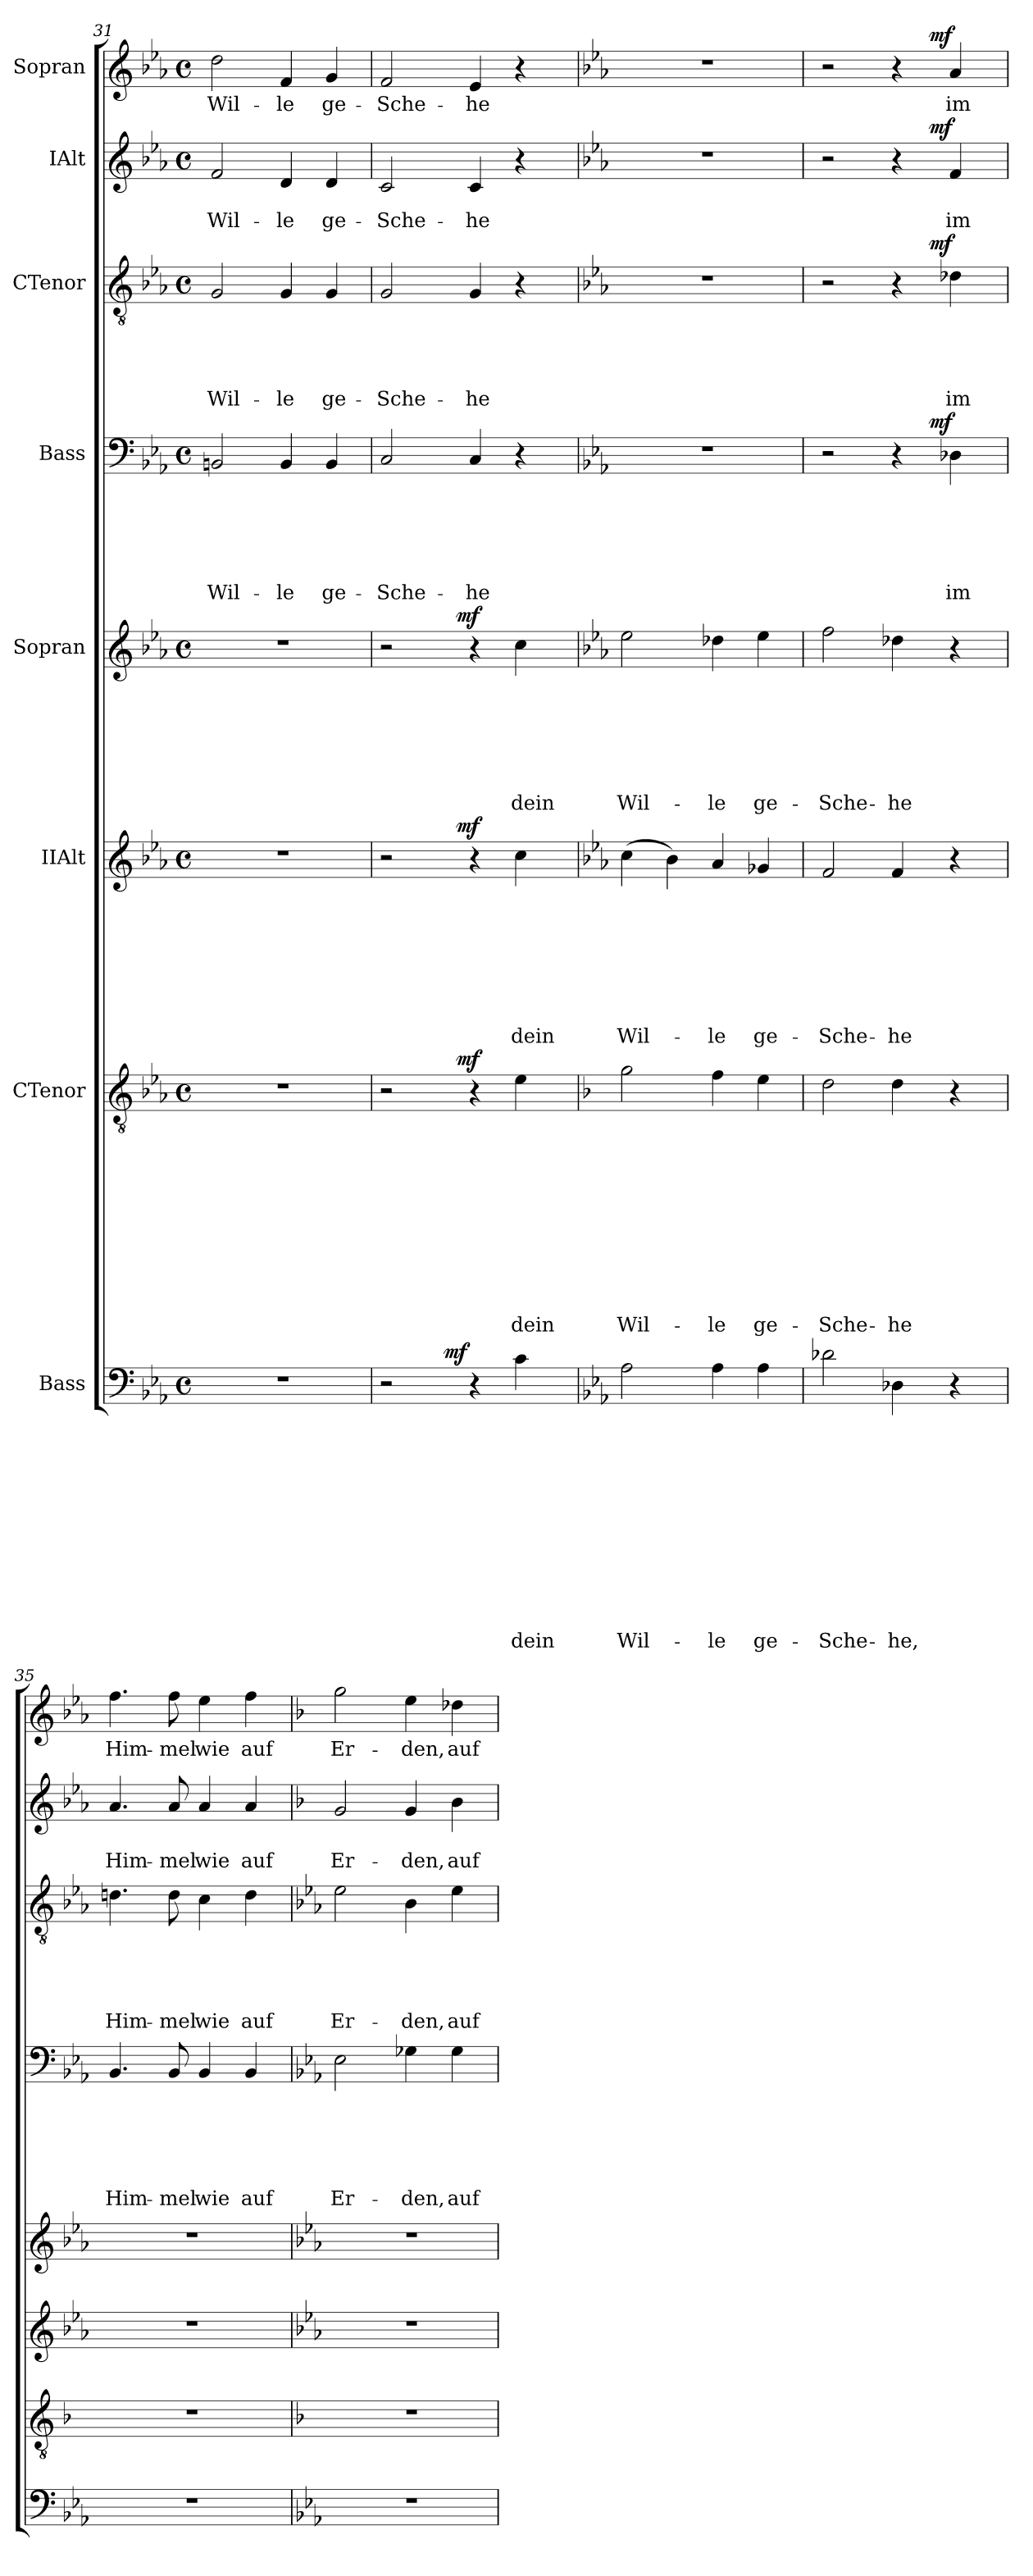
**kern	**text	**text	**text	**text	**text	**text	**text	**text	**text	**text	**text	**text	**dynam	**kern	**text	**text	**text	**text	**text	**text	**text	**text	**text	**text	**text	**dynam	**kern	**text	**text	**text	**text	**text	**text	**text	**text	**dynam	**kern	**text	**text	**text	**text	**text	**text	**text	**dynam	**kern	**text	**text	**text	**text	**text	**text	**dynam	**kern	**text	**text	**text	**text	**text	**dynam	**kern	**text	**text	**dynam	**kern	**text	**dynam
*part8	*part8	*part8	*part8	*part8	*part8	*part8	*part8	*part8	*part8	*part8	*part8	*part8	*part8	*part7	*part7	*part7	*part7	*part7	*part7	*part7	*part7	*part7	*part7	*part7	*part7	*part7	*part6	*part6	*part6	*part6	*part6	*part6	*part6	*part6	*part6	*part6	*part5	*part5	*part5	*part5	*part5	*part5	*part5	*part5	*part5	*part4	*part4	*part4	*part4	*part4	*part4	*part4	*part4	*part3	*part3	*part3	*part3	*part3	*part3	*part3	*part2	*part2	*part2	*part2	*part1	*part1	*part1
*staff8	*staff8	*staff8	*staff8	*staff8	*staff8	*staff8	*staff8	*staff8	*staff8	*staff8	*staff8	*staff8	*staff8	*staff7	*staff7	*staff7	*staff7	*staff7	*staff7	*staff7	*staff7	*staff7	*staff7	*staff7	*staff7	*staff7	*staff6	*staff6	*staff6	*staff6	*staff6	*staff6	*staff6	*staff6	*staff6	*staff6	*staff5	*staff5	*staff5	*staff5	*staff5	*staff5	*staff5	*staff5	*staff5	*staff4	*staff4	*staff4	*staff4	*staff4	*staff4	*staff4	*staff4	*staff3	*staff3	*staff3	*staff3	*staff3	*staff3	*staff3	*staff2	*staff2	*staff2	*staff2	*staff1	*staff1	*staff1
*I"Bass	*	*	*	*	*	*	*	*	*	*	*	*	*	*I"CTenor	*	*	*	*	*	*	*	*	*	*	*	*	*I"IIAlt	*	*	*	*	*	*	*	*	*	*I"Sopran	*	*	*	*	*	*	*	*	*I"Bass	*	*	*	*	*	*	*	*I"CTenor	*	*	*	*	*	*	*I"IAlt	*	*	*	*I"Sopran	*	*
*clefF4	*	*	*	*	*	*	*	*	*	*	*	*	*	*clefGv2	*	*	*	*	*	*	*	*	*	*	*	*	*clefG2	*	*	*	*	*	*	*	*	*	*clefG2	*	*	*	*	*	*	*	*	*clefF4	*	*	*	*	*	*	*	*clefGv2	*	*	*	*	*	*	*clefG2	*	*	*	*clefG2	*	*
*k[b-e-a-]	*	*	*	*	*	*	*	*	*	*	*	*	*	*k[b-e-a-]	*	*	*	*	*	*	*	*	*	*	*	*	*k[b-e-a-]	*	*	*	*	*	*	*	*	*	*k[b-e-a-]	*	*	*	*	*	*	*	*	*k[b-e-a-]	*	*	*	*	*	*	*	*k[b-e-a-]	*	*	*	*	*	*	*k[b-e-a-]	*	*	*	*k[b-e-a-]	*	*
*E-:	*	*	*	*	*	*	*	*	*	*	*	*	*	*E-:	*	*	*	*	*	*	*	*	*	*	*	*	*E-:	*	*	*	*	*	*	*	*	*	*E-:	*	*	*	*	*	*	*	*	*E-:	*	*	*	*	*	*	*	*E-:	*	*	*	*	*	*	*E-:	*	*	*	*E-:	*	*
*M4/4	*	*	*	*	*	*	*	*	*	*	*	*	*	*M4/4	*	*	*	*	*	*	*	*	*	*	*	*	*M4/4	*	*	*	*	*	*	*	*	*	*M4/4	*	*	*	*	*	*	*	*	*M4/4	*	*	*	*	*	*	*	*M4/4	*	*	*	*	*	*	*M4/4	*	*	*	*M4/4	*	*
*met(c)	*	*	*	*	*	*	*	*	*	*	*	*	*	*met(c)	*	*	*	*	*	*	*	*	*	*	*	*	*met(c)	*	*	*	*	*	*	*	*	*	*met(c)	*	*	*	*	*	*	*	*	*met(c)	*	*	*	*	*	*	*	*met(c)	*	*	*	*	*	*	*met(c)	*	*	*	*met(c)	*	*
=31	=31	=31	=31	=31	=31	=31	=31	=31	=31	=31	=31	=31	=31	=31	=31	=31	=31	=31	=31	=31	=31	=31	=31	=31	=31	=31	=31	=31	=31	=31	=31	=31	=31	=31	=31	=31	=31	=31	=31	=31	=31	=31	=31	=31	=31	=31	=31	=31	=31	=31	=31	=31	=31	=31	=31	=31	=31	=31	=31	=31	=31	=31	=31	=31	=31	=31	=31
!	!	!	!	!	!	!	!	!	!	!	!	!	!	!	!	!	!	!	!	!	!	!	!	!	!	!	!	!	!	!	!	!	!	!	!	!	!	!	!	!	!	!	!	!	!	!	!	!	!	!	!	!LO:LY:b	!	!	!	!	!	!	!LO:LY:b	!	!	!	!LO:LY:b	!	!	!LO:LY:b	!
1r	.	.	.	.	.	.	.	.	.	.	.	.	.	1r	.	.	.	.	.	.	.	.	.	.	.	.	1r	.	.	.	.	.	.	.	.	.	1r	.	.	.	.	.	.	.	.	2BBn/	.	.	.	.	.	Wil-	.	2G/	.	.	.	.	Wil-	.	2f/	.	Wil-	.	2dd\	Wil-	.
!	!	!	!	!	!	!	!	!	!	!	!	!	!	!	!	!	!	!	!	!	!	!	!	!	!	!	!	!	!	!	!	!	!	!	!	!	!	!	!	!	!	!	!	!	!	!	!	!	!	!	!	!LO:LY:b	!	!	!	!	!	!	!LO:LY:b	!	!	!	!LO:LY:b	!	!	!LO:LY:b	!
.	.	.	.	.	.	.	.	.	.	.	.	.	.	.	.	.	.	.	.	.	.	.	.	.	.	.	.	.	.	.	.	.	.	.	.	.	.	.	.	.	.	.	.	.	.	4BB/	.	.	.	.	.	-le	.	4G/	.	.	.	.	-le	.	4d/	.	-le	.	4f/	-le	.
!	!	!	!	!	!	!	!	!	!	!	!	!	!	!	!	!	!	!	!	!	!	!	!	!	!	!	!	!	!	!	!	!	!	!	!	!	!	!	!	!	!	!	!	!	!	!	!	!	!	!	!	!LO:LY:b	!	!	!	!	!	!	!LO:LY:b	!	!	!	!LO:LY:b	!	!	!LO:LY:b	!
.	.	.	.	.	.	.	.	.	.	.	.	.	.	.	.	.	.	.	.	.	.	.	.	.	.	.	.	.	.	.	.	.	.	.	.	.	.	.	.	.	.	.	.	.	.	4BB/	.	.	.	.	.	ge-	.	4G/	.	.	.	.	ge-	.	4d/	.	ge-	.	4g/	ge-	.
=32	=32	=32	=32	=32	=32	=32	=32	=32	=32	=32	=32	=32	=32	=32	=32	=32	=32	=32	=32	=32	=32	=32	=32	=32	=32	=32	=32	=32	=32	=32	=32	=32	=32	=32	=32	=32	=32	=32	=32	=32	=32	=32	=32	=32	=32	=32	=32	=32	=32	=32	=32	=32	=32	=32	=32	=32	=32	=32	=32	=32	=32	=32	=32	=32	=32	=32	=32
!	!	!	!	!	!	!	!	!	!	!	!	!	!	!	!	!	!	!	!	!	!	!	!	!	!	!	!	!	!	!	!	!	!	!	!	!	!	!	!	!	!	!	!	!	!	!	!	!	!	!	!	!LO:LY:b	!	!	!	!	!	!	!LO:LY:b	!	!	!	!LO:LY:b	!	!	!LO:LY:b	!
*^	*	*	*	*	*	*	*	*	*	*	*	*	*	*^	*	*	*	*	*	*	*	*	*	*	*	*	*^	*	*	*	*	*	*	*	*	*	*^	*	*	*	*	*	*	*	*	*	*	*	*	*	*	*	*	*	*	*	*	*	*	*	*	*	*	*	*	*	*
2r	4..ryy	.	.	.	.	.	.	.	.	.	.	.	.	.	2r	4...ryy	.	.	.	.	.	.	.	.	.	.	.	.	2r	4...ryy	.	.	.	.	.	.	.	.	.	2r	4...ryy	.	.	.	.	.	.	.	.	2C/	.	.	.	.	.	-Sche-	.	2G/	.	.	.	.	-Sche-	.	2c/	.	-Sche-	.	2f/	-Sche-	.
!	!	!	!	!	!	!	!	!	!	!	!	!	!	!LO:DY:a	!	!	!	!	!	!	!	!	!	!	!	!	!	!	!	!	!	!	!	!	!	!	!	!	!	!	!	!	!	!	!	!	!	!	!	!	!	!	!	!	!	!	!	!	!	!	!	!	!	!	!	!	!	!	!	!	!
.	2ryy	.	.	.	.	.	.	.	.	.	.	.	.	mf	.	.	.	.	.	.	.	.	.	.	.	.	.	.	.	.	.	.	.	.	.	.	.	.	.	.	.	.	.	.	.	.	.	.	.	.	.	.	.	.	.	.	.	.	.	.	.	.	.	.	.	.	.	.	.	.	.
!	!	!	!	!	!	!	!	!	!	!	!	!	!	!	!	!	!	!	!	!	!	!	!	!	!	!	!	!LO:DY:a	!	!	!	!	!	!	!	!	!	!	!LO:DY:a	!	!	!	!	!	!	!	!	!	!LO:DY:a	!	!	!	!	!	!	!	!	!	!	!	!	!	!	!	!	!	!	!	!	!	!
.	.	.	.	.	.	.	.	.	.	.	.	.	.	.	.	2ryy	.	.	.	.	.	.	.	.	.	.	.	mf	.	2ryy	.	.	.	.	.	.	.	.	mf	.	2ryy	.	.	.	.	.	.	.	mf	.	.	.	.	.	.	.	.	.	.	.	.	.	.	.	.	.	.	.	.	.	.
!	!	!	!	!	!	!	!	!	!	!	!	!	!	!	!	!	!	!	!	!	!	!	!	!	!	!	!	!	!	!	!	!	!	!	!	!	!	!	!	!	!	!	!	!	!	!	!	!	!	!	!	!	!	!	!	!LO:LY:b	!	!	!	!	!	!	!LO:LY:b	!	!	!	!LO:LY:b	!	!	!LO:LY:b	!
4r	.	.	.	.	.	.	.	.	.	.	.	.	.	.	4r	.	.	.	.	.	.	.	.	.	.	.	.	.	4r	.	.	.	.	.	.	.	.	.	.	4r	.	.	.	.	.	.	.	.	.	4C/	.	.	.	.	.	-he	.	4G/	.	.	.	.	-he	.	4c/	.	-he	.	4e-/	-he	.
!	!	!	!	!	!	!	!	!	!	!	!	!	!LO:LY:b	!	!	!	!	!	!	!	!	!	!	!	!	!	!LO:LY:b	!	!	!	!	!	!	!	!	!	!	!LO:LY:b	!	!	!	!	!	!	!	!	!	!LO:LY:b	!	!	!	!	!	!	!	!	!	!	!	!	!	!	!	!	!	!	!	!	!	!	!
4c\	.	.	.	.	.	.	.	.	.	.	.	.	dein	.	4e-\	.	.	.	.	.	.	.	.	.	.	.	dein	.	4cc\	.	.	.	.	.	.	.	.	dein	.	4cc\	.	.	.	.	.	.	.	dein	.	4r	.	.	.	.	.	.	.	4r	.	.	.	.	.	.	4r	.	.	.	4r	.	.
.	16ryy	.	.	.	.	.	.	.	.	.	.	.	.	.	.	.	.	.	.	.	.	.	.	.	.	.	.	.	.	.	.	.	.	.	.	.	.	.	.	.	.	.	.	.	.	.	.	.	.	.	.	.	.	.	.	.	.	.	.	.	.	.	.	.	.	.	.	.	.	.	.
.	.	.	.	.	.	.	.	.	.	.	.	.	.	.	.	32ryy	.	.	.	.	.	.	.	.	.	.	.	.	.	32ryy	.	.	.	.	.	.	.	.	.	.	32ryy	.	.	.	.	.	.	.	.	.	.	.	.	.	.	.	.	.	.	.	.	.	.	.	.	.	.	.	.	.	.
*v	*v	*	*	*	*	*	*	*	*	*	*	*	*	*	*	*	*	*	*	*	*	*	*	*	*	*	*	*	*v	*v	*	*	*	*	*	*	*	*	*	*v	*v	*	*	*	*	*	*	*	*	*	*	*	*	*	*	*	*	*	*	*	*	*	*	*	*	*	*	*	*	*	*
*	*	*	*	*	*	*	*	*	*	*	*	*	*	*v	*v	*	*	*	*	*	*	*	*	*	*	*	*	*	*	*	*	*	*	*	*	*	*	*	*	*	*	*	*	*	*	*	*	*	*	*	*	*	*	*	*	*	*	*	*	*	*	*	*	*	*	*	*	*
=33	=33	=33	=33	=33	=33	=33	=33	=33	=33	=33	=33	=33	=33	=33	=33	=33	=33	=33	=33	=33	=33	=33	=33	=33	=33	=33	=33	=33	=33	=33	=33	=33	=33	=33	=33	=33	=33	=33	=33	=33	=33	=33	=33	=33	=33	=33	=33	=33	=33	=33	=33	=33	=33	=33	=33	=33	=33	=33	=33	=33	=33	=33	=33	=33	=33	=33	=33
*	*	*	*	*	*	*	*	*	*	*	*	*	*	*k[b-]	*	*	*	*	*	*	*	*	*	*	*	*	*	*	*	*	*	*	*	*	*	*	*	*	*	*	*	*	*	*	*	*	*	*	*	*	*	*	*	*	*	*	*	*	*	*	*	*	*	*	*	*	*
*	*	*	*	*	*	*	*	*	*	*	*	*	*	*F:	*	*	*	*	*	*	*	*	*	*	*	*	*	*	*	*	*	*	*	*	*	*	*	*	*	*	*	*	*	*	*	*	*	*	*	*	*	*	*	*	*	*	*	*	*	*	*	*	*	*	*	*	*
*^	*	*	*	*	*	*	*	*	*	*	*	*	*	*^	*	*	*	*	*	*	*	*	*	*	*	*	*^	*	*	*	*	*	*	*	*	*	*^	*	*	*	*	*	*	*	*	*	*	*	*	*	*	*	*	*	*	*	*	*	*	*	*	*	*	*	*	*	*
!	!	!	!	!	!	!	!	!	!	!	!	!	!LO:LY:b	!	!	!	!	!	!	!	!	!	!	!	!	!	!LO:LY:b	!	!	!	!	!	!	!	!	!	!	!LO:LY:b	!	!	!	!	!	!	!	!	!	!LO:LY:b	!	!	!	!	!	!	!	!	!	!	!	!	!	!	!	!	!	!	!	!	!	!	!
*v	*v	*	*	*	*	*	*	*	*	*	*	*	*	*	*	*	*	*	*	*	*	*	*	*	*	*	*	*	*v	*v	*	*	*	*	*	*	*	*	*	*v	*v	*	*	*	*	*	*	*	*	*	*	*	*	*	*	*	*	*	*	*	*	*	*	*	*	*	*	*	*	*	*
*	*	*	*	*	*	*	*	*	*	*	*	*	*	*v	*v	*	*	*	*	*	*	*	*	*	*	*	*	*	*	*	*	*	*	*	*	*	*	*	*	*	*	*	*	*	*	*	*	*	*	*	*	*	*	*	*	*	*	*	*	*	*	*	*	*	*	*	*	*
2A-\	.	.	.	.	.	.	.	.	.	.	.	Wil-	.	2g\	.	.	.	.	.	.	.	.	.	.	Wil-	.	(>4cc\	.	.	.	.	.	.	.	Wil-	.	2ee-\	.	.	.	.	.	.	Wil-	.	1r	.	.	.	.	.	.	.	1r	.	.	.	.	.	.	1r	.	.	.	1r	.	.
.	.	.	.	.	.	.	.	.	.	.	.	.	.	.	.	.	.	.	.	.	.	.	.	.	.	.	4b-\)	.	.	.	.	.	.	.	.	.	.	.	.	.	.	.	.	.	.	.	.	.	.	.	.	.	.	.	.	.	.	.	.	.	.	.	.	.	.	.	.
!	!	!	!	!	!	!	!	!	!	!	!	!LO:LY:b	!	!	!	!	!	!	!	!	!	!	!	!	!LO:LY:b	!	!	!	!	!	!	!	!	!	!LO:LY:b	!	!	!	!	!	!	!	!	!LO:LY:b	!	!	!	!	!	!	!	!	!	!	!	!	!	!	!	!	!	!	!	!	!	!	!
4A-\	.	.	.	.	.	.	.	.	.	.	.	-le	.	4f\	.	.	.	.	.	.	.	.	.	.	-le	.	4a-/	.	.	.	.	.	.	.	-le	.	4dd-X\	.	.	.	.	.	.	-le	.	.	.	.	.	.	.	.	.	.	.	.	.	.	.	.	.	.	.	.	.	.	.
!	!	!	!	!	!	!	!	!	!	!	!	!LO:LY:b	!	!	!	!	!	!	!	!	!	!	!	!	!LO:LY:b	!	!	!	!	!	!	!	!	!	!LO:LY:b	!	!	!	!	!	!	!	!	!LO:LY:b	!	!	!	!	!	!	!	!	!	!	!	!	!	!	!	!	!	!	!	!	!	!	!
4A-\	.	.	.	.	.	.	.	.	.	.	.	ge-	.	4e\	.	.	.	.	.	.	.	.	.	.	ge-	.	4g-X/	.	.	.	.	.	.	.	ge-	.	4ee-\	.	.	.	.	.	.	ge-	.	.	.	.	.	.	.	.	.	.	.	.	.	.	.	.	.	.	.	.	.	.	.
=34	=34	=34	=34	=34	=34	=34	=34	=34	=34	=34	=34	=34	=34	=34	=34	=34	=34	=34	=34	=34	=34	=34	=34	=34	=34	=34	=34	=34	=34	=34	=34	=34	=34	=34	=34	=34	=34	=34	=34	=34	=34	=34	=34	=34	=34	=34	=34	=34	=34	=34	=34	=34	=34	=34	=34	=34	=34	=34	=34	=34	=34	=34	=34	=34	=34	=34	=34
!	!	!	!	!	!	!	!	!	!	!	!	!LO:LY:b	!	!	!	!	!	!	!	!	!	!	!	!	!LO:LY:b	!	!	!	!	!	!	!	!	!	!LO:LY:b	!	!	!	!	!	!	!	!	!LO:LY:b	!	!	!	!	!	!	!	!	!	!	!	!	!	!	!	!	!	!	!	!	!	!	!
*	*	*	*	*	*	*	*	*	*	*	*	*	*	*	*	*	*	*	*	*	*	*	*	*	*	*	*	*	*	*	*	*	*	*	*	*	*	*	*	*	*	*	*	*	*	*^	*	*	*	*	*	*	*	*^	*	*	*	*	*	*	*^	*	*	*	*^	*	*
2d-X\	.	.	.	.	.	.	.	.	.	.	.	-Sche-	.	2d\	.	.	.	.	.	.	.	.	.	.	-Sche-	.	2f/	.	.	.	.	.	.	.	-Sche-	.	2ff\	.	.	.	.	.	.	-Sche-	.	2r	2ryy	.	.	.	.	.	.	.	2r	2ryy	.	.	.	.	.	.	2r	2ryy	.	.	.	2r	2ryy	.	.
!	!	!	!	!	!	!	!	!	!	!	!	!LO:LY:b	!	!	!	!	!	!	!	!	!	!	!	!	!LO:LY:b	!	!	!	!	!	!	!	!	!	!LO:LY:b	!	!	!	!	!	!	!	!	!LO:LY:b	!	!	!	!	!	!	!	!	!	!	!	!	!	!	!	!	!	!	!	!	!	!	!	!	!	!	!
4D-X\	.	.	.	.	.	.	.	.	.	.	.	-he,	.	4d\	.	.	.	.	.	.	.	.	.	.	-he	.	4f/	.	.	.	.	.	.	.	-he	.	4dd-X\	.	.	.	.	.	.	-he	.	4r	8.ryy	.	.	.	.	.	.	.	4r	8.ryy	.	.	.	.	.	.	4r	8.ryy	.	.	.	4r	8.ryy	.	.
!	!	!	!	!	!	!	!	!	!	!	!	!	!	!	!	!	!	!	!	!	!	!	!	!	!	!	!	!	!	!	!	!	!	!	!	!	!	!	!	!	!	!	!	!	!	!	!	!	!	!	!	!	!	!LO:DY:a	!	!	!	!	!	!	!	!LO:DY:a	!	!	!	!	!LO:DY:a	!	!	!	!LO:DY:a
.	.	.	.	.	.	.	.	.	.	.	.	.	.	.	.	.	.	.	.	.	.	.	.	.	.	.	.	.	.	.	.	.	.	.	.	.	.	.	.	.	.	.	.	.	.	.	4ryy	.	.	.	.	.	.	mf	.	4ryy	.	.	.	.	.	mf	.	4ryy	.	.	mf	.	4ryy	.	mf
!	!	!	!	!	!	!	!	!	!	!	!	!	!	!	!	!	!	!	!	!	!	!	!	!	!	!	!	!	!	!	!	!	!	!	!	!	!	!	!	!	!	!	!	!	!	!	!	!	!	!	!	!	!LO:LY:b	!	!	!	!	!	!	!	!LO:LY:b	!	!	!	!	!LO:LY:b	!	!	!	!LO:LY:b	!
4r	.	.	.	.	.	.	.	.	.	.	.	.	.	4r	.	.	.	.	.	.	.	.	.	.	.	.	4r	.	.	.	.	.	.	.	.	.	4r	.	.	.	.	.	.	.	.	4D-X\	.	.	.	.	.	.	im	.	4d-X\	.	.	.	.	.	im	.	4f/	.	.	im	.	4a-/	.	im	.
.	.	.	.	.	.	.	.	.	.	.	.	.	.	.	.	.	.	.	.	.	.	.	.	.	.	.	.	.	.	.	.	.	.	.	.	.	.	.	.	.	.	.	.	.	.	.	16ryy	.	.	.	.	.	.	.	.	16ryy	.	.	.	.	.	.	.	16ryy	.	.	.	.	16ryy	.	.
=35	=35	=35	=35	=35	=35	=35	=35	=35	=35	=35	=35	=35	=35	=35	=35	=35	=35	=35	=35	=35	=35	=35	=35	=35	=35	=35	=35	=35	=35	=35	=35	=35	=35	=35	=35	=35	=35	=35	=35	=35	=35	=35	=35	=35	=35	=35	=35	=35	=35	=35	=35	=35	=35	=35	=35	=35	=35	=35	=35	=35	=35	=35	=35	=35	=35	=35	=35	=35	=35	=35	=35
!	!	!	!	!	!	!	!	!	!	!	!	!	!	!	!	!	!	!	!	!	!	!	!	!	!	!	!	!	!	!	!	!	!	!	!	!	!	!	!	!	!	!	!	!	!	!	!	!	!	!	!	!	!LO:LY:b	!	!	!	!	!	!	!	!LO:LY:b	!	!	!	!	!LO:LY:b	!	!	!	!LO:LY:b	!
*	*	*	*	*	*	*	*	*	*	*	*	*	*	*	*	*	*	*	*	*	*	*	*	*	*	*	*	*	*	*	*	*	*	*	*	*	*	*	*	*	*	*	*	*	*	*v	*v	*	*	*	*	*	*	*	*	*	*	*	*	*	*	*	*v	*v	*	*	*	*v	*v	*	*
*	*	*	*	*	*	*	*	*	*	*	*	*	*	*	*	*	*	*	*	*	*	*	*	*	*	*	*	*	*	*	*	*	*	*	*	*	*	*	*	*	*	*	*	*	*	*	*	*	*	*	*	*	*	*v	*v	*	*	*	*	*	*	*	*	*	*	*	*	*
1r	.	.	.	.	.	.	.	.	.	.	.	.	.	1r	.	.	.	.	.	.	.	.	.	.	.	.	1r	.	.	.	.	.	.	.	.	.	1r	.	.	.	.	.	.	.	.	4.BB-/	.	.	.	.	.	Him-	.	4.dn\	.	.	.	.	Him-	.	4.a-/	.	Him-	.	4.ff\	Him-	.
!	!	!	!	!	!	!	!	!	!	!	!	!	!	!	!	!	!	!	!	!	!	!	!	!	!	!	!	!	!	!	!	!	!	!	!	!	!	!	!	!	!	!	!	!	!	!	!	!	!	!	!	!LO:LY:b	!	!	!	!	!	!	!LO:LY:b	!	!	!	!LO:LY:b	!	!	!LO:LY:b	!
.	.	.	.	.	.	.	.	.	.	.	.	.	.	.	.	.	.	.	.	.	.	.	.	.	.	.	.	.	.	.	.	.	.	.	.	.	.	.	.	.	.	.	.	.	.	8BB-/	.	.	.	.	.	-mel	.	8d\	.	.	.	.	-mel	.	8a-/	.	-mel	.	8ff\	-mel	.
!	!	!	!	!	!	!	!	!	!	!	!	!	!	!	!	!	!	!	!	!	!	!	!	!	!	!	!	!	!	!	!	!	!	!	!	!	!	!	!	!	!	!	!	!	!	!	!	!	!	!	!	!LO:LY:b	!	!	!	!	!	!	!LO:LY:b	!	!	!	!LO:LY:b	!	!	!LO:LY:b	!
.	.	.	.	.	.	.	.	.	.	.	.	.	.	.	.	.	.	.	.	.	.	.	.	.	.	.	.	.	.	.	.	.	.	.	.	.	.	.	.	.	.	.	.	.	.	4BB-/	.	.	.	.	.	wie	.	4c\	.	.	.	.	wie	.	4a-/	.	wie	.	4ee-\	wie	.
!	!	!	!	!	!	!	!	!	!	!	!	!	!	!	!	!	!	!	!	!	!	!	!	!	!	!	!	!	!	!	!	!	!	!	!	!	!	!	!	!	!	!	!	!	!	!	!	!	!	!	!	!LO:LY:b	!	!	!	!	!	!	!LO:LY:b	!	!	!	!LO:LY:b	!	!	!LO:LY:b	!
.	.	.	.	.	.	.	.	.	.	.	.	.	.	.	.	.	.	.	.	.	.	.	.	.	.	.	.	.	.	.	.	.	.	.	.	.	.	.	.	.	.	.	.	.	.	4BB-/	.	.	.	.	.	auf	.	4d\	.	.	.	.	auf	.	4a-/	.	auf	.	4ff\	auf	.
=36	=36	=36	=36	=36	=36	=36	=36	=36	=36	=36	=36	=36	=36	=36	=36	=36	=36	=36	=36	=36	=36	=36	=36	=36	=36	=36	=36	=36	=36	=36	=36	=36	=36	=36	=36	=36	=36	=36	=36	=36	=36	=36	=36	=36	=36	=36	=36	=36	=36	=36	=36	=36	=36	=36	=36	=36	=36	=36	=36	=36	=36	=36	=36	=36	=36	=36	=36
*	*	*	*	*	*	*	*	*	*	*	*	*	*	*	*	*	*	*	*	*	*	*	*	*	*	*	*	*	*	*	*	*	*	*	*	*	*	*	*	*	*	*	*	*	*	*	*	*	*	*	*	*	*	*	*	*	*	*	*	*	*k[b-]	*	*	*	*k[b-]	*	*
*	*	*	*	*	*	*	*	*	*	*	*	*	*	*	*	*	*	*	*	*	*	*	*	*	*	*	*	*	*	*	*	*	*	*	*	*	*	*	*	*	*	*	*	*	*	*	*	*	*	*	*	*	*	*	*	*	*	*	*	*	*F:	*	*	*	*F:	*	*
!	!	!	!	!	!	!	!	!	!	!	!	!	!	!	!	!	!	!	!	!	!	!	!	!	!	!	!	!	!	!	!	!	!	!	!	!	!	!	!	!	!	!	!	!	!	!	!	!	!	!	!	!LO:LY:b	!	!	!	!	!	!	!LO:LY:b	!	!	!	!LO:LY:b	!	!	!LO:LY:b	!
1r	.	.	.	.	.	.	.	.	.	.	.	.	.	1r	.	.	.	.	.	.	.	.	.	.	.	.	1r	.	.	.	.	.	.	.	.	.	1r	.	.	.	.	.	.	.	.	2E-\	.	.	.	.	.	Er-	.	2e-\	.	.	.	.	Er-	.	2g/	.	Er-	.	2gg\	Er-	.
!	!	!	!	!	!	!	!	!	!	!	!	!	!	!	!	!	!	!	!	!	!	!	!	!	!	!	!	!	!	!	!	!	!	!	!	!	!	!	!	!	!	!	!	!	!	!	!	!	!	!	!	!LO:LY:b	!	!	!	!	!	!	!LO:LY:b	!	!	!	!LO:LY:b	!	!	!LO:LY:b	!
.	.	.	.	.	.	.	.	.	.	.	.	.	.	.	.	.	.	.	.	.	.	.	.	.	.	.	.	.	.	.	.	.	.	.	.	.	.	.	.	.	.	.	.	.	.	4G-X\	.	.	.	.	.	-den,	.	4B-\	.	.	.	.	-den,	.	4g/	.	-den,	.	4ee\	-den,	.
!	!	!	!	!	!	!	!	!	!	!	!	!	!	!	!	!	!	!	!	!	!	!	!	!	!	!	!	!	!	!	!	!	!	!	!	!	!	!	!	!	!	!	!	!	!	!	!	!	!	!	!	!LO:LY:b	!	!	!	!	!	!	!LO:LY:b	!	!	!	!LO:LY:b	!	!	!LO:LY:b	!
.	.	.	.	.	.	.	.	.	.	.	.	.	.	.	.	.	.	.	.	.	.	.	.	.	.	.	.	.	.	.	.	.	.	.	.	.	.	.	.	.	.	.	.	.	.	4G-\	.	.	.	.	.	auf	.	4e-\	.	.	.	.	auf	.	4b-\	.	auf	.	4dd-X\	auf	.
=	=	=	=	=	=	=	=	=	=	=	=	=	=	=	=	=	=	=	=	=	=	=	=	=	=	=	=	=	=	=	=	=	=	=	=	=	=	=	=	=	=	=	=	=	=	=	=	=	=	=	=	=	=	=	=	=	=	=	=	=	=	=	=	=	=	=	=
*-	*-	*-	*-	*-	*-	*-	*-	*-	*-	*-	*-	*-	*-	*-	*-	*-	*-	*-	*-	*-	*-	*-	*-	*-	*-	*-	*-	*-	*-	*-	*-	*-	*-	*-	*-	*-	*-	*-	*-	*-	*-	*-	*-	*-	*-	*-	*-	*-	*-	*-	*-	*-	*-	*-	*-	*-	*-	*-	*-	*-	*-	*-	*-	*-	*-	*-	*-
